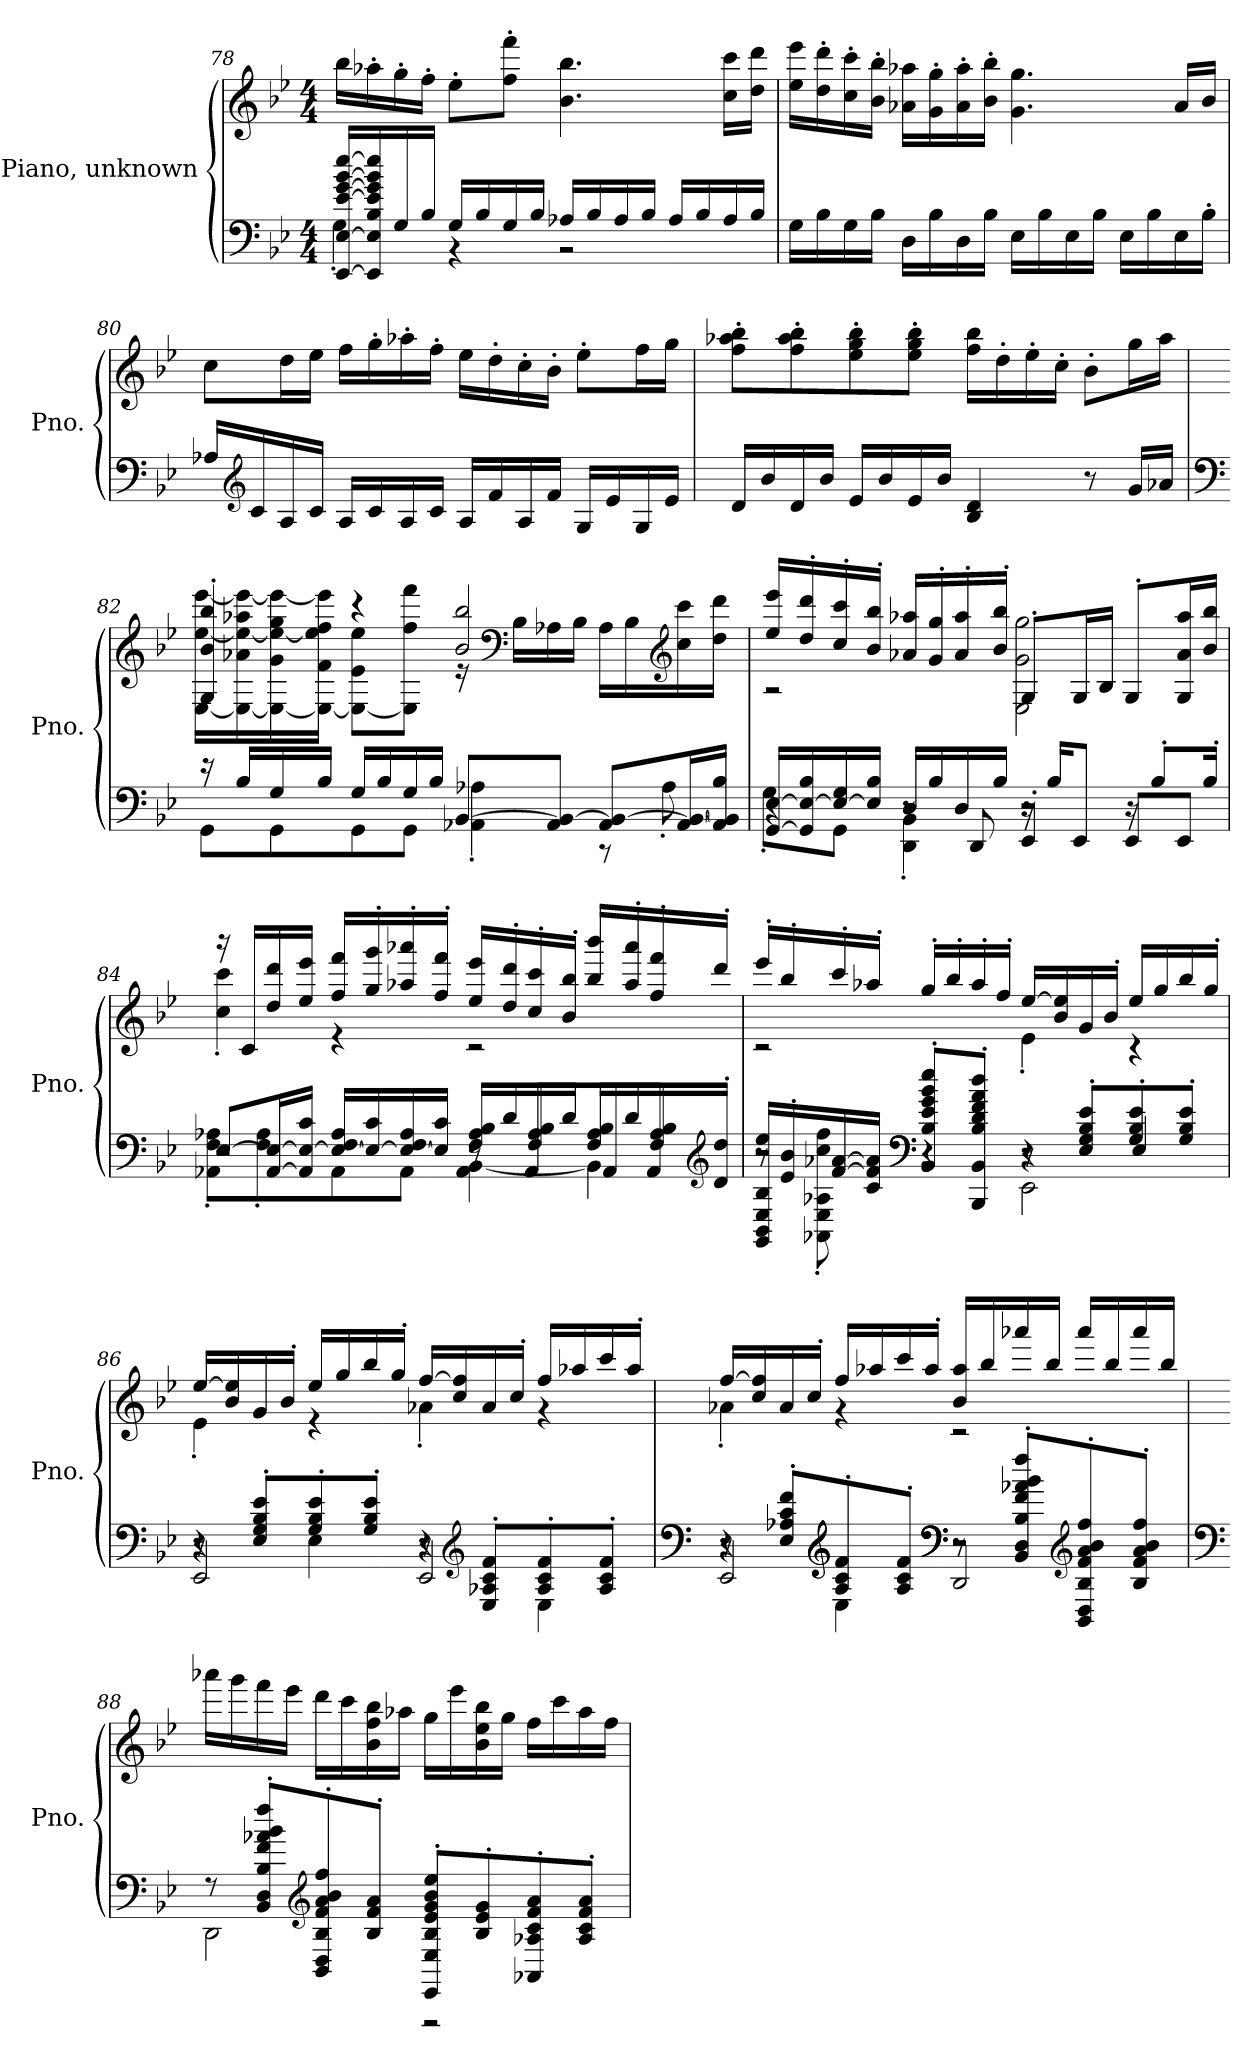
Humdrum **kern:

**kern	**kern
*part1	*part1
*staff2	*staff1
*I"Piano, unknown	*
*I'Pno.	*
*clefF4	*clefG2
*k[b-e-]	*k[b-e-]
*M4/4	*M4/4
=78	=78
*^	*
[16EE-/ [16E-/ [16e-/ [16g/ [16b-/ [16ee-/LL	4G'\	16bb-\LL
16EE-/] 16E-/] 16B-/ 16e-/] 16g/] 16b-/] 16ee-/]	.	16aa-X'\
16G/	.	16gg'\
16B-/JJ	.	16ff'\JJ
16G/LL	4r	8ee-'\L
16B-/	.	.
16G/	.	8ff\' 8fff\'J
16B-/JJ	.	.
16A-X/LL	2r	4.b-\ 4.bb-\
16B-/	.	.
16A-/	.	.
16B-/JJ	.	.
16A-/LL	.	.
16B-/	.	.
16A-/	.	16cc\ 16ccc\LL
16B-/JJ	.	16dd\ 16ddd\JJ
*v	*v	*
!!LO:LB:g=z
=79	=79
16G\LL	16ee-\ 16eee-\LL
16B-\	16dd\' 16ddd\'
16G\	16cc\' 16ccc\'
16B-\JJ	16b-\' 16bb-\'JJ
16D\LL	16a-X\ 16aa-X\LL
16B-\	16g\' 16gg\'
16D\	16a-\' 16aa-\'
16B-\JJ	16b-\' 16bb-\'JJ
16E-\LL	4.g\ 4.gg\
16B-\	.
16E-\	.
16B-\JJ	.
16E-\LL	.
16B-\	.
16E-\	16a-/LL
16B-'\JJ	16b-/JJ
=80	=80
16A-X/LL	8cc\L
*clefG2	*
16c/	.
16A-/	16dd\L
16c/JJ	16ee-\JJ
16A-/LL	16ff\LL
16c/	16gg'\
16A-/	16aa-X'\
16c/JJ	16ff'\JJ
16A-/LL	16ee-\LL
16f/	16dd'\
16A-/	16cc'\
16f/JJ	16b-'\JJ
16G/LL	8ee-'\L
16e-/	.
16G/	16ff\L
16e-/JJ	16gg\JJ
!!LO:LB:g=z
=81	=81
16d/LL	8ff\' 8aa-X\' 8bb-\'L
16b-/	.
16d/	8ff\' 8aa-\' 8bb-\'
16b-/JJ	.
16e-/LL	8ee-\' 8gg\' 8bb-\'
16b-/	.
16e-/	8ee-\' 8gg\' 8bb-\'J
16b-/JJ	.
4B-/ 4d/	16ff\ 16bb-\LL
.	16dd'\
.	16ee-'\
.	16cc'\JJ
8r	8b-'\L
16g/LL	16gg\L
16a-X/JJ	16aa-\JJ
=82	=82
*clefF4	*
*^	*^
16r	8GG\L	4G/' 4b-/' 4bb-/'	[16E-\ [16ee-\ [16eee-\LL
16B-/LL	.	.	16E-\_ 16a-X\ 16ee-\_ 16aa-X\ 16eee-\_
16G/	8GG\	.	16E-\_ 16g\ 16ee-\_ 16gg\ 16eee-\_
16B-/JJ	.	.	16E-\_ 16f\ 16ee-\] 16ff\ 16eee-\]JJ
16G/LL	8GG\	4r	8E-\_ 8e-\ 8ee-\L
16B-/	.	.	.
16G/	8GG\J	.	8E-\] 8ff\ 8fff\J
16B-/JJ	.	.	.
[8BB-/L	4AA-X\' 4A-X\'	2b-/ 2bb-/	16r
*	*	*clefF4	*
.	.	.	16B-\LL
8AA-/ 8BB-/_J	.	.	16A-X\
.	.	.	16B-\JJ
8AA-/ 8BB-/_L	8r	.	16A-\LL
.	.	.	16B-\
*	*	*clefG2	*
[16AA-/ 16BB-/_L	8A-'\	.	16cc\ 16ccc\
16AA-/] 16BB-/] 16B-/JJ	.	.	16dd\ 16ddd\JJ
!!LO:LB:g=z	!!
=83	=83	=83	=83
*	*^	*	*
[16GG/ [16E-/LL	8G'\L	4r	16ee-/ 16eee-/LL	2r
16GG/] 16E-/_ 16B-/	.	.	16dd/' 16ddd/'	.
16E-/_ 16G/	8GG\J	.	16cc/' 16ccc/'	.
16E-/] 16B-/JJ	.	.	16b-/' 16bb-/'JJ	.
16D/LL	4DD\' 4BB-\'	8r	16a-X/ 16aa-X/LL	.
16B-/	.	.	16g/' 16gg/'	.
16D/	.	8DD/	16a-/' 16aa-/'	.
16B-/JJ	.	.	16b-/' 16bb-/'JJ	.
16r	2r	4EE-'/	8G'/L	2E-\ 2g\ 2gg\
16B-/KL	.	.	.	.
8EE-/J	.	.	16G/L	.
.	.	.	16B-/JJ	.
16r	.	8EE-/L	8G'/L	.
8B-'/L	.	.	.	.
.	.	8EE-/J	16G/ 16a-/ 16aa-/L	.
16B-'/Jk	.	.	16b-/ 16bb-/JJ	.
!!LO:LB:g=z	!!
=84	=84	=84	=84	=84
[8E-/L	8AA-X\' 8F\' 8A-X\'L	2r	16r	4cc\' 4ccc\'
.	.	.	16c/LL	.
[16AA-/ 16E-/_L	8F\' 8A-\'	.	16dd/ 16ddd/	.
16AA-/] 16E-/_ 16c/JJ	.	.	16ee-/ 16eee-/JJ	.
16E-/_ 16F/ 16A-/LL	8AA-\	.	16ff/ 16fff/LL	4r
16E-/_ 16c/	.	.	16gg/' 16ggg/'	.
16E-/_ 16F/ 16A-/	8AA-\J	.	16aa-X/' 16aaa-X/'	.
16E-/] 16c/JJ	.	.	16ff/' 16fff/'JJ	.
16F/ 16A-/ 16B-/LL	4AA-\ [4BB-\	8r	16ee-/ 16eee-/LL	2r
16d/	.	.	16dd/' 16ddd/'	.
16F/ 16A-/ 16B-/	.	8AA-/L	16cc/' 16ccc/'	.
16d/JJ	.	.	16b-/' 16bb-/'JJ	.
16F/ 16A-/ 16B-/LL	4BB-\]	8AA-/	16bb-/ 16bbb-/LL	.
16d/	.	.	16aa-/' 16aaa-/'	.
16F/ 16A-/ 16B-/	.	8AA-/J	16ff/' 16fff/'	.
*clefG2	*	*	*	*
16d/' 16dd/'JJ	.	.	16ddd'/JJ	.
!!LO:PB:g=z	!!
=85	=85	=85	=85	=85
16GG/ 16BB-/ 16E-/ 16B-/ 16ee-/LL	8r	2r	16eee-'/LL	2r
16e-/' 16b-/'	.	.	16bb-'/	.
[16f/ [16a-X/	8AA-X\' 8E-\' 8A-X\' 8cc\' 8ff\'	.	16ccc'/	.
16c/ 16f/] 16a-/]JJ	.	.	16aa-X'/JJ	.
*clefF4	*	*	*	*
8BB-/' 8B-/' 8e-/' 8g/' 8b-/' 8ee-/'L	4r	.	16gg'/LL	.
.	.	.	16bb-'/	.
8BBB-/' 8BB-/' 8B-/' 8d/' 8f/' 8a-/' 8dd/'J	.	.	16aa-'/	.
.	.	.	16ff'/JJ	.
8r	2EE-\	4r	[16ee-/LL	4e-'\
.	.	.	16b-/ 16ee-/]	.
8E-/' 8G/' 8B-/' 8e-/'L	.	.	16g/	.
.	.	.	16b-'/JJ	.
8G/' 8B-/' 8e-/'	.	4E-/	16ee-/LL	4r
.	.	.	16gg/	.
8G/' 8B-/' 8e-/'J	.	.	16bb-/	.
.	.	.	16gg'/JJ	.
=86	=86	=86	=86	=86
8r	4r	2EE-/	[16ee-/LL	4e-'\
.	.	.	16b-/ 16ee-/]	.
8E-/' 8G/' 8B-/' 8e-/'L	.	.	16g/	.
.	.	.	16b-'/JJ	.
8G/' 8B-/' 8e-/'	4E-\	.	16ee-/LL	4r
.	.	.	16gg/	.
8G/' 8B-/' 8e-/'J	.	.	16bb-/	.
.	.	.	16gg'/JJ	.
8r	4r	2EE-/	[16ff/LL	4a-X'\
.	.	.	16cc/ 16ff/]	.
*clefG2	*	*	*	*
8E-/' 8A-X/' 8c/' 8f/'L	.	.	16a-/	.
.	.	.	16cc'/JJ	.
8A-/' 8c/' 8f/'	4E-\	.	16ff/LL	4r
.	.	.	16aa-X/	.
8A-/' 8c/' 8f/'J	.	.	16ccc/	.
.	.	.	16aa-'/JJ	.
!!LO:LB:g=z	!!
=87	=87	=87	=87	=87
*clefF4	*	*	*	*
8r	4r	2EE-/	[16ff/LL	4a-X'\
.	.	.	16cc/ 16ff/]	.
8E-/' 8A-X/' 8c/' 8f/'L	.	.	16a-/	.
.	.	.	16cc'/JJ	.
*clefG2	*	*	*	*
8A-/' 8c/' 8f/'	4E-\	.	16ff/LL	4r
.	.	.	16aa-X/	.
8A-/' 8c/' 8f/'J	.	.	16ccc/	.
.	.	.	16aa-'/JJ	.
*clefF4	*	*	*	*
8r	2r	2DD/	16b-/ 16aa-/LL	2r
.	.	.	16bb-/	.
8BB-/' 8D/' 8B-/' 8f/' 8a-X/' 8b-/' 8ff/'L	.	.	16aaa-X/	.
.	.	.	16bb-/JJ	.
*clefG2	*	*	*	*
8BB-/' 8D/' 8B-/' 8f/' 8a-/' 8b-/' 8ff/'	.	.	16aaa-/LL	.
.	.	.	16bb-/	.
8B-/' 8f/' 8a-/' 8b-/' 8ff/'J	.	.	16aaa-/	.
.	.	.	16bb-/JJ	.
*v	*v	*v	*	*
*	*v	*v
!!LO:LB:g=z
=88	=88
*clefF4	*
*^	*
8r	2DD\	16aaa-X\LL
.	.	16ggg\
8BB-/' 8D/' 8B-/' 8f/' 8a-X/' 8b-/' 8ff/'L	.	16fff\
.	.	16eee-\JJ
*clefG2	*	*
8BB-/' 8D/' 8B-/' 8f/' 8a-/' 8b-/' 8ff/'	.	16ddd\LL
.	.	16ccc\
8B-/' 8f/' 8a-/'J	.	16b-\ 16ff\ 16bb-\
.	.	16aa-X\JJ
8EE-/' 8E-/' 8B-/' 8e-/' 8g/' 8b-/' 8ee-/'L	2r	16gg\LL
.	.	16eee-\
8B-/' 8e-/' 8g/'	.	16b-\ 16ee-\ 16bb-\
.	.	16gg\JJ
8AA-X/' 8A-X/' 8c/' 8f/' 8a-/'	.	16ff\LL
.	.	16ccc\
8A-/' 8c/' 8f/' 8a-/'J	.	16aa-\
.	.	16ff\JJ
*v	*v	*
=	=
*-	*-
